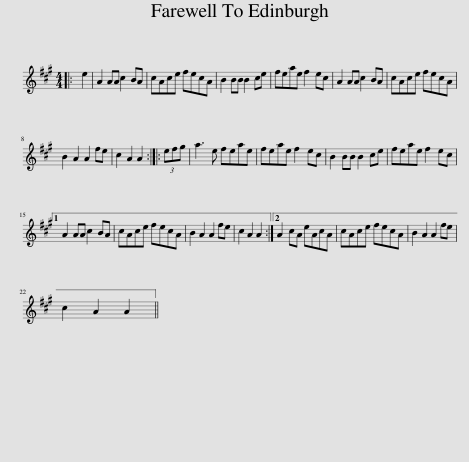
X:1
L:1/8
M:4/4
I:linebreak $
K:A
V:1 treble
V:1
|: e2 | A2 AA c2 BA | cAce fecA | B2 BB B2 ce | feae f2 ec | %5
 A2 AA c2 BA | cAce fecA |$ B2 A2 A2 fe | c2 A2 A2 :: (3efg | %10
 a3 e feae | feae f2 ec | B2 BB B2 ce | feae f2 ec |1$ A2 AA c2 BA | %15
 cAce fecA | B2 A2 A2 fe | c2 A2 A2 :|2 A2 cA eAcA | cAce fecA | %20
 B2 A2 A2 fe |$ c2 A2 A2 || %22
